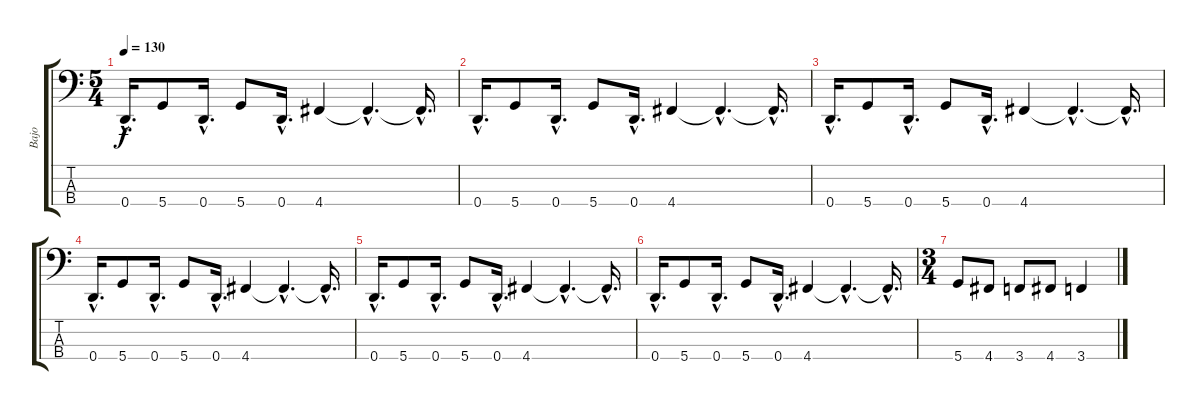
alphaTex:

\track ("Bajo" "Bajo") {instrument electricbassfinger}
\staff {score tabs}
\tuning (F2 C2 G1 D1) {hide}
\ts (5 4)
\tempo 130
\clef f4
\ks c
0.4{hac}.16{d dy f} 5.4.8 0.4{hac}.16{d} 5.4.8 0.4{hac}.16{d} 4.4.4 4.4{hac t}.4{d} 4.4{hac t}.16{d} |
0.4{hac}.16{d} 5.4.8 0.4{hac}.16{d} 5.4.8 0.4{hac}.16{d} 4.4.4 4.4{hac t}.4{d} 4.4{hac t}.16{d} |
0.4{hac}.16{d} 5.4.8 0.4{hac}.16{d} 5.4.8 0.4{hac}.16{d} 4.4.4 4.4{hac t}.4{d} 4.4{hac t}.16{d} |
0.4{hac}.16{d} 5.4.8 0.4{hac}.16{d} 5.4.8 0.4{hac}.16{d} 4.4.4 4.4{hac t}.4{d} 4.4{hac t}.16{d} |
0.4{hac}.16{d} 5.4.8 0.4{hac}.16{d} 5.4.8 0.4{hac}.16{d} 4.4.4 4.4{hac t}.4{d} 4.4{hac t}.16{d} |
0.4{hac}.16{d} 5.4.8 0.4{hac}.16{d} 5.4.8 0.4{hac}.16{d} 4.4.4 4.4{hac t}.4{d} 4.4{hac t}.16{d} |
\ts (3 4)
5.4.8 4.4.8 3.4.8 4.4.8 3.4.4
